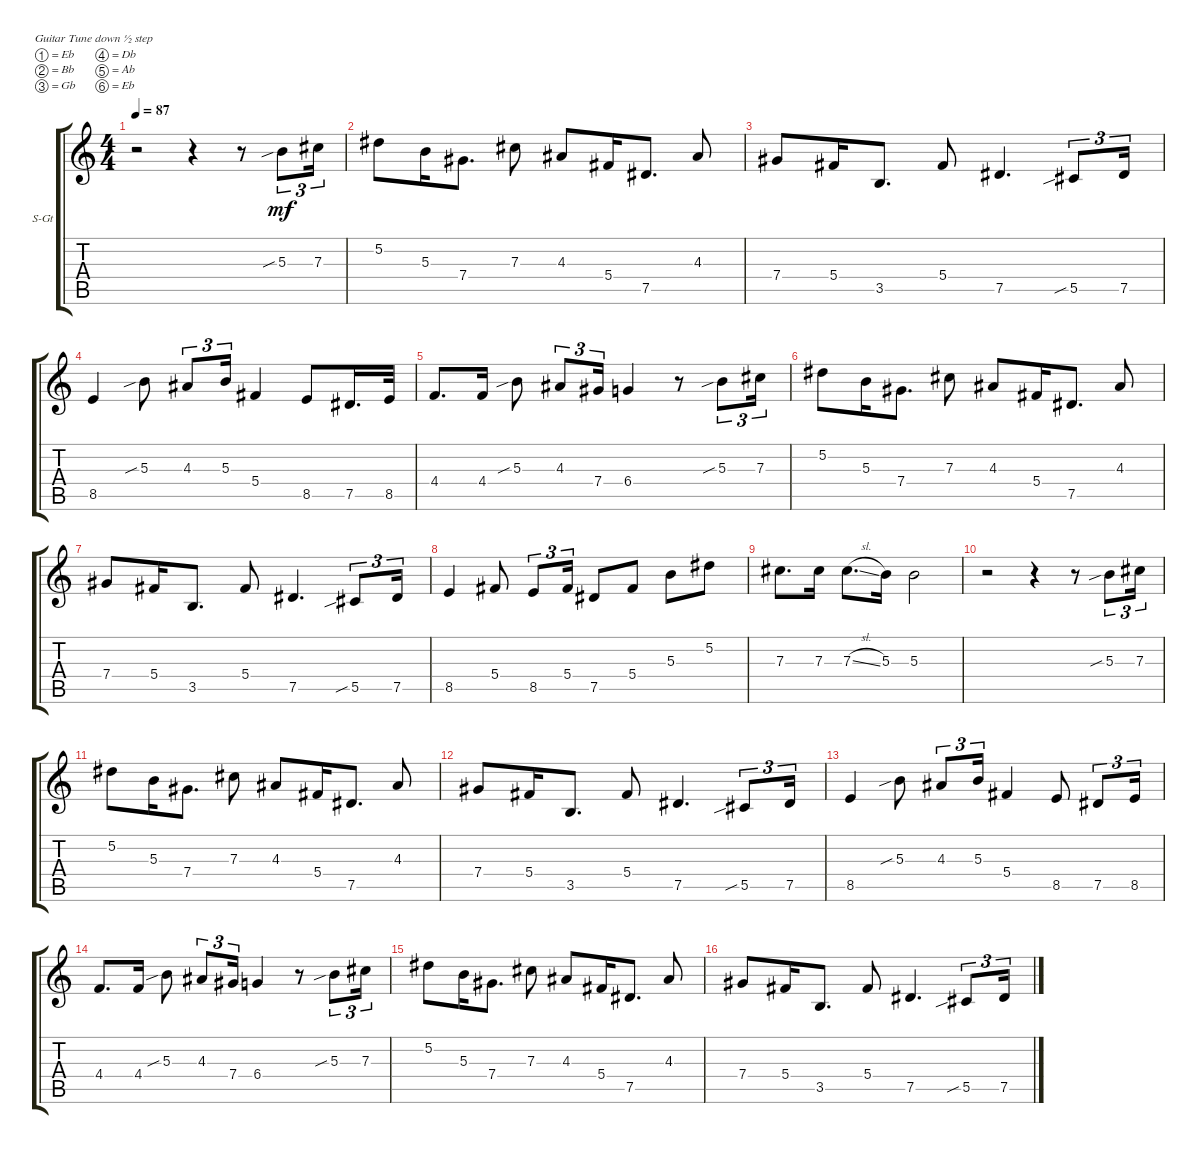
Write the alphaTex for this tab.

\defaultSystemsLayout 4
\bracketExtendMode groupsimilarinstruments
\firstSystemTrackNameOrientation horizontal
\otherSystemsTrackNameOrientation horizontal
\track ("Melody" "S-Gt") {instrument acousticguitarsteel}
\staff {score tabs}
\tuning (Eb4 Bb3 Gb3 Db3 Ab2 Eb2)
\ts (4 4)
\tempo 87
\clef g2
\scale
0.487395
\ks c
r.2{dy mf instrument acousticguitarsteel} r.4 r.8 5.3{sib}.8{tu (3 2)} 7.3.16{tu (3 2)} |
\scale
0.256303 5.2.8 5.3.16 7.4.8{d} 7.3.8 4.3.8 5.4.16 7.5.8{d} 4.3.8 |
\scale
0.256303 7.4.8 5.4.16 3.5.8{d} 5.4.8 7.5.4{d} 5.5{sib}.8{tu (3 2)} 7.5.16{tu (3 2)} |
\scale
0.333333 8.5.4 5.3{sib}.8 4.3.8{tu (3 2)} 5.3.16{tu (3 2)} 5.4.4 8.5.8 7.5.16{d} 8.5.32 |
\scale
0.333333 4.4.8{d} 4.4.16 5.3{sib}.8 4.3.8{tu (3 2)} 7.4.16{tu (3 2)} 6.4.4 r.8 5.3{sib}.8{tu (3 2)} 7.3.16{tu (3 2)} |
\scale
0.333333 5.2.8 5.3.16 7.4.8{d} 7.3.8 4.3.8 5.4.16 7.5.8{d} 4.3.8 |
\scale
0.333333 7.4.8 5.4.16 3.5.8{d} 5.4.8 7.5.4{d} 5.5{sib}.8{tu (3 2)} 7.5.16{tu (3 2)} |
\scale
0.333333 8.5.4 5.4.8 8.5.8{tu (3 2)} 5.4.16{tu (3 2)} 7.5.8 5.4.8 5.3.8 5.2.8 |
\scale
0.333333 7.3.8{d} 7.3.16 7.3{sl}.8{d} 5.3.16 5.3.2 |
\scale
0.333333 r.2 r.4 r.8 5.3{sib}.8{tu (3 2)} 7.3.16{tu (3 2)} |
\scale
0.333333 5.2.8 5.3.16 7.4.8{d} 7.3.8 4.3.8 5.4.16 7.5.8{d} 4.3.8 |
\scale
0.333333 7.4.8 5.4.16 3.5.8{d} 5.4.8 7.5.4{d} 5.5{sib}.8{tu (3 2)} 7.5.16{tu (3 2)} |
\scale
0.333333 8.5.4 5.3{sib}.8 4.3.8{tu (3 2)} 5.3.16{tu (3 2)} 5.4.4 8.5.8 7.5.8{tu (3 2)} 8.5.16{tu (3 2)} |
\scale
0.333333 4.4.8{d} 4.4.16 5.3{sib}.8 4.3.8{tu (3 2)} 7.4.16{tu (3 2)} 6.4.4 r.8 5.3{sib}.8{tu (3 2)} 7.3.16{tu (3 2)} |
\scale
0.333333 5.2.8 5.3.16 7.4.8{d} 7.3.8 4.3.8 5.4.16 7.5.8{d} 4.3.8 |
\scale
0.333333 7.4.8 5.4.16 3.5.8{d} 5.4.8 7.5.4{d} 5.5{sib}.8{tu (3 2)} 7.5.16{tu (3 2)}
